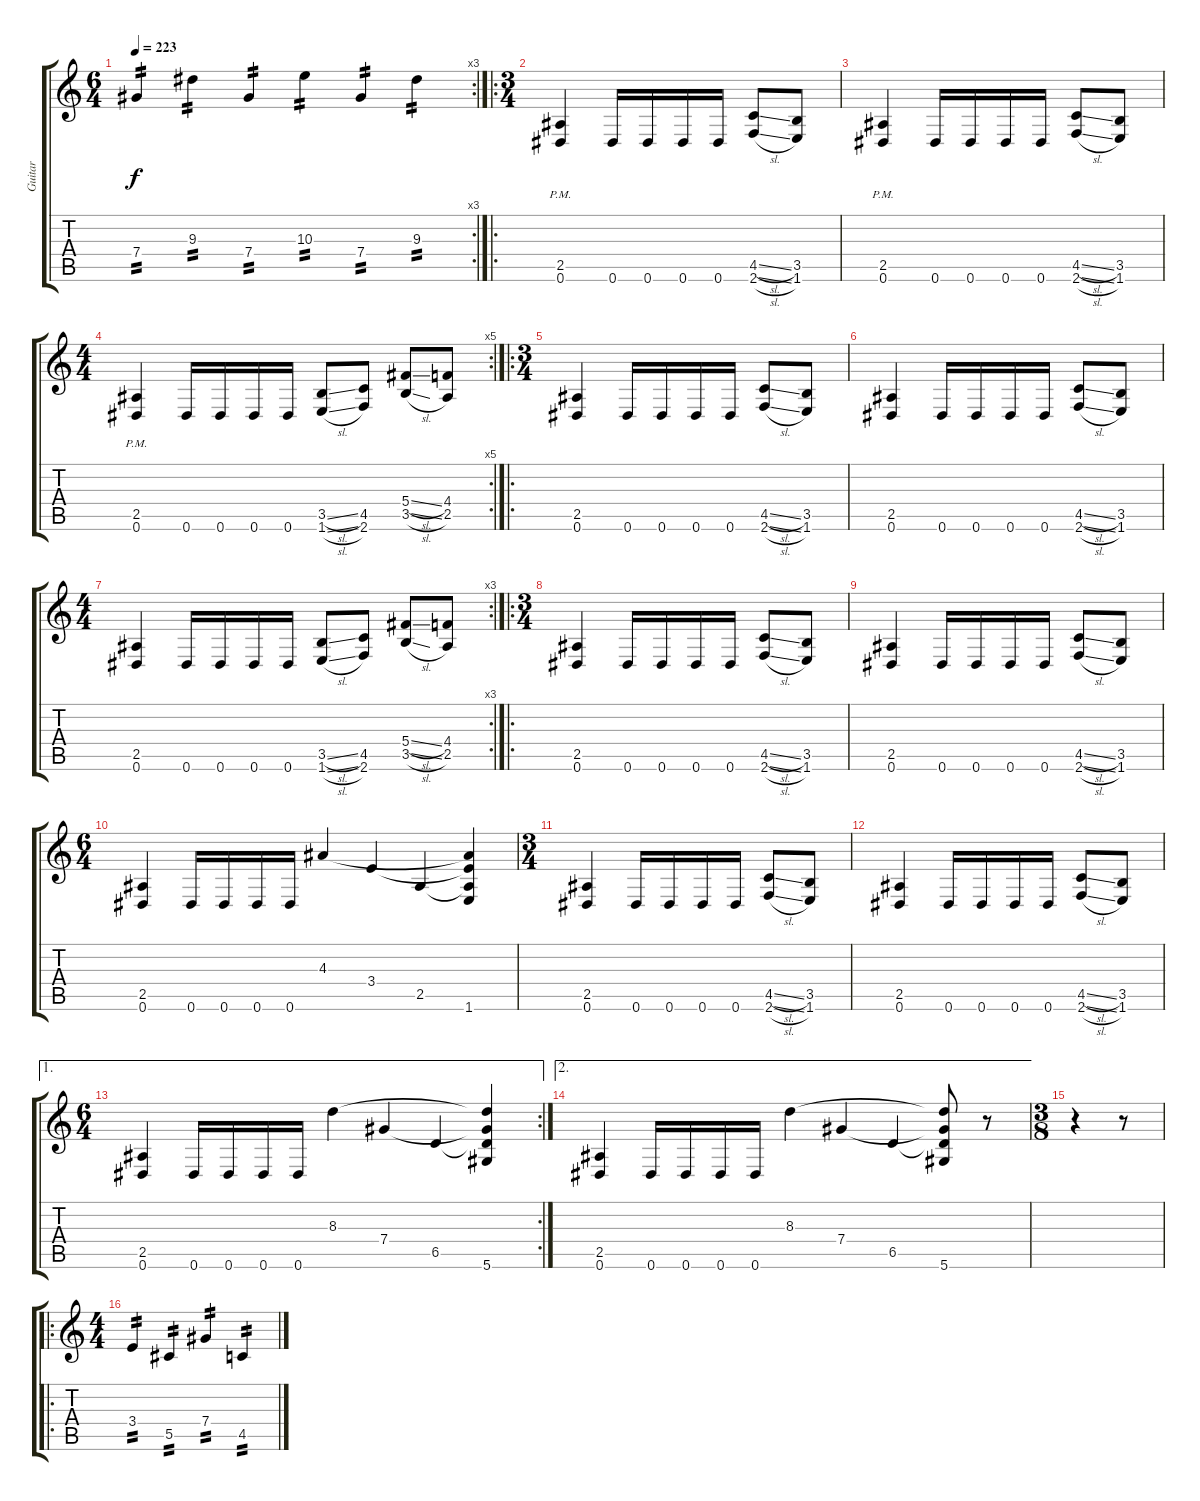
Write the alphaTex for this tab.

\track ("Guitar" "Guitar") {instrument distortionguitar}
\staff {score tabs}
\tuning (Eb4 Bb3 Gb3 Db3 Ab2 Eb2) {hide}
\rc 3
\ts (6 4)
\tempo 223
\clef g2
\ks c
7.4.4{tp 2 dy f} 9.3.4{tp 2} 7.4.4{tp 2} 10.3.4{tp 2} 7.4.4{tp 2} 9.3.4{tp 2} |
\ro
\ts (3 4)
(2.5{pm} 0.6{pm}).4 0.6.16 0.6.16 0.6.16 0.6.16 (4.5{sl} 2.6{sl}).8 (3.5 1.6).8 |
(2.5{pm} 0.6{pm}).4 0.6.16 0.6.16 0.6.16 0.6.16 (4.5{sl} 2.6{sl}).8 (3.5 1.6).8 |
\rc 5
\ts (4 4)
(2.5{pm} 0.6{pm}).4 0.6.16 0.6.16 0.6.16 0.6.16 (3.5{sl} 1.6{sl}).8 (4.5 2.6).8 (5.4{sl} 3.5{sl}).8 (4.4 2.5).8 |
\ro
\ts (3 4)
(2.5 0.6).4 0.6.16 0.6.16 0.6.16 0.6.16 (4.5{sl} 2.6{sl}).8 (3.5 1.6).8 |
(2.5 0.6).4 0.6.16 0.6.16 0.6.16 0.6.16 (4.5{sl} 2.6{sl}).8 (3.5 1.6).8 |
\rc 3
\ts (4 4)
(2.5 0.6).4 0.6.16 0.6.16 0.6.16 0.6.16 (3.5{sl} 1.6{sl}).8 (4.5 2.6).8 (5.4{sl} 3.5{sl}).8 (4.4 2.5).8 |
\ro
\ts (3 4)
(2.5 0.6).4 0.6.16 0.6.16 0.6.16 0.6.16 (4.5{sl} 2.6{sl}).8 (3.5 1.6).8 |
(2.5 0.6).4 0.6.16 0.6.16 0.6.16 0.6.16 (4.5{sl} 2.6{sl}).8 (3.5 1.6).8 |
\ts (6 4)
(2.5 0.6).4 0.6.16 0.6.16 0.6.16 0.6.16 4.3.4 3.4.4 2.5.4 (4.3{t} 3.4{t} 2.5{t} 1.6).4 |
\ts (3 4)
(2.5 0.6).4 0.6.16 0.6.16 0.6.16 0.6.16 (4.5{sl} 2.6{sl}).8 (3.5 1.6).8 |
(2.5 0.6).4 0.6.16 0.6.16 0.6.16 0.6.16 (4.5{sl} 2.6{sl}).8 (3.5 1.6).8 |
\ae 1
\rc 2
\ts (6 4)
(2.5 0.6).4 0.6.16 0.6.16 0.6.16 0.6.16 8.3.4 7.4.4 6.5.4 (8.3{t} 7.4{t} 6.5{t} 5.6).4 |
\ae 2
(2.5 0.6).4 0.6.16 0.6.16 0.6.16 0.6.16 8.3.4 7.4.4 6.5.4 (8.3{t} 7.4{t} 6.5{t} 5.6).8 r.8 |
\ts (3 8)
r.4 r.8 |
\ro
\ts (4 4)
3.4.4{tp 2} 5.5.4{tp 2} 7.4.4{tp 2} 4.5.4{tp 2}
